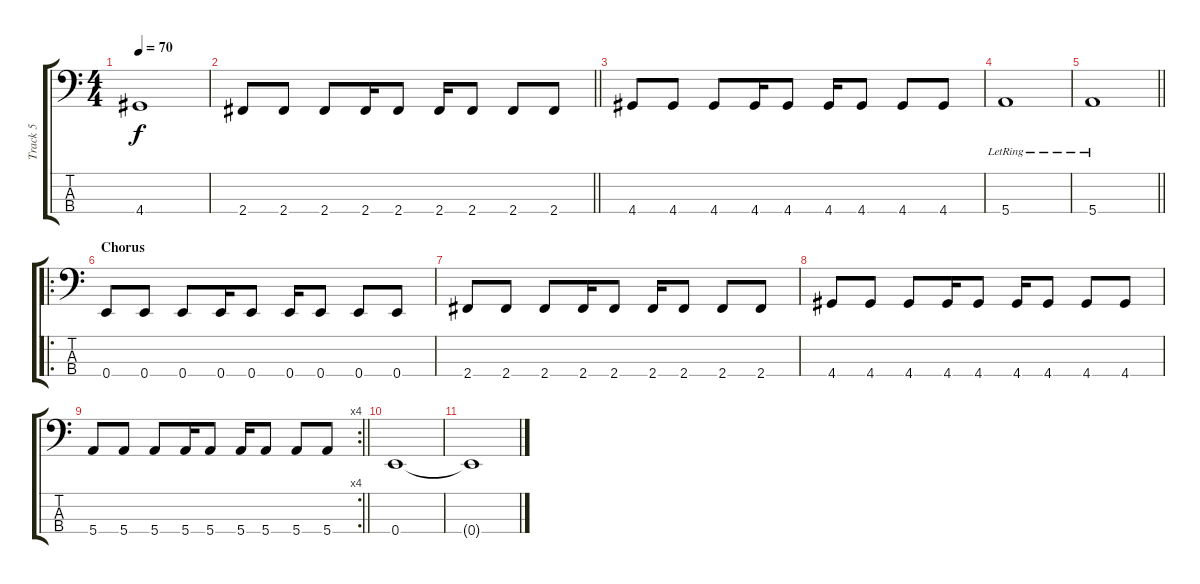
\track ("Track 5" "Track 5") {instrument electricbassfinger}
\staff {score tabs}
\tuning (G2 D2 A1 E1) {hide}
\ts (4 4)
\tempo 70
\clef f4
\ks c
4.4.1{dy f} |
\barLineRight lightlight
2.4.8 2.4.8 2.4.8 2.4.16 2.4.8 2.4.16 2.4.8 2.4.8 2.4.8 |
4.4.8 4.4.8 4.4.8 4.4.16 4.4.8 4.4.16 4.4.8 4.4.8 4.4.8 |
5.4{lr}.1 |
\barLineRight lightlight
5.4{lr}.1 |
\ro
\section ("" "Chorus")
0.4.8 0.4.8 0.4.8 0.4.16 0.4.8 0.4.16 0.4.8 0.4.8 0.4.8 |
2.4.8 2.4.8 2.4.8 2.4.16 2.4.8 2.4.16 2.4.8 2.4.8 2.4.8 |
4.4.8 4.4.8 4.4.8 4.4.16 4.4.8 4.4.16 4.4.8 4.4.8 4.4.8 |
\rc 4
\barLineRight lightlight
5.4.8 5.4.8 5.4.8 5.4.16 5.4.8 5.4.16 5.4.8 5.4.8 5.4.8 |
0.4.1 |
0.4{t}.1
